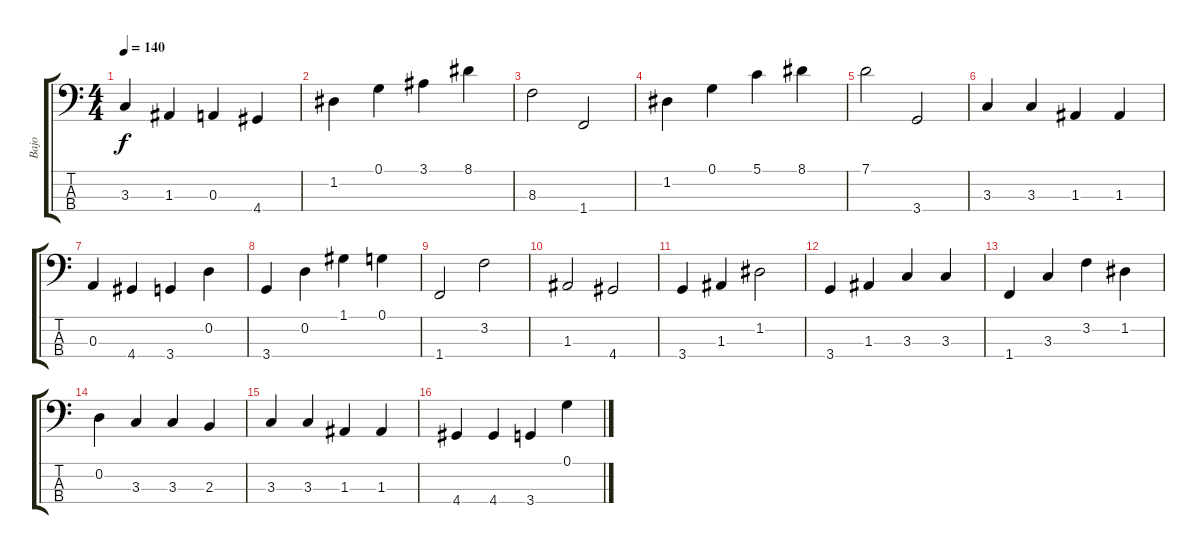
\track ("Bajo" "Bajo") {instrument electricbassfinger}
\staff {score tabs}
\tuning (G2 D2 A1 E1) {hide}
\ts (4 4)
\tempo 140
\clef f4
\ks c
3.3.4{dy f} 1.3.4 0.3.4 4.4.4 |
1.2.4 0.1.4 3.1.4 8.1.4 |
8.3.2 1.4.2 |
1.2.4 0.1.4 5.1.4 8.1.4 |
7.1.2 3.4.2 |
3.3.4 3.3.4 1.3.4 1.3.4 |
0.3.4 4.4.4 3.4.4 0.2.4 |
3.4.4 0.2.4 1.1.4 0.1.4 |
1.4.2 3.2.2 |
1.3.2 4.4.2 |
3.4.4 1.3.4 1.2.2 |
3.4.4 1.3.4 3.3.4 3.3.4 |
1.4.4 3.3.4 3.2.4 1.2.4 |
0.2.4 3.3.4 3.3.4 2.3.4 |
3.3.4 3.3.4 1.3.4 1.3.4 |
4.4.4 4.4.4 3.4.4 0.1.4
